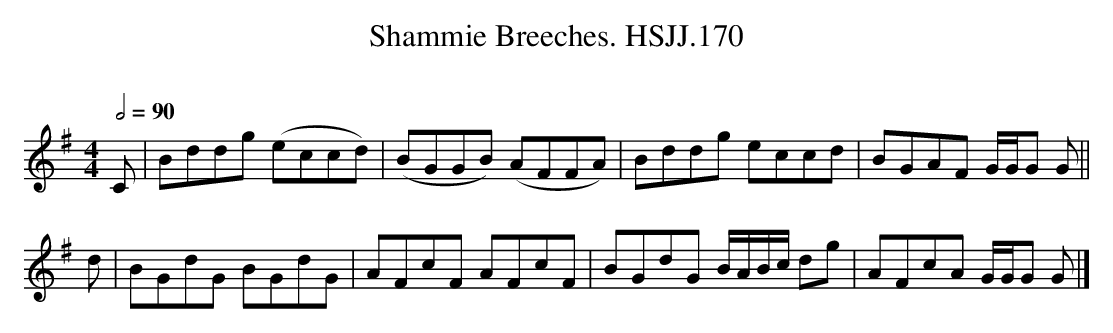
X:1
T:Shammie Breeches. HSJJ.170
M:4/4
L:1/8
Q:1/2=90
O:
K:G
C|Bddg (eccd)|(BGGB) (AFFA)|Bddg eccd|BGAF G/G/G G||
d|BGdG BGdG|AFcF AFcF|BGdG B/A/B/c/ dg|AFcA G/G/G G|]
